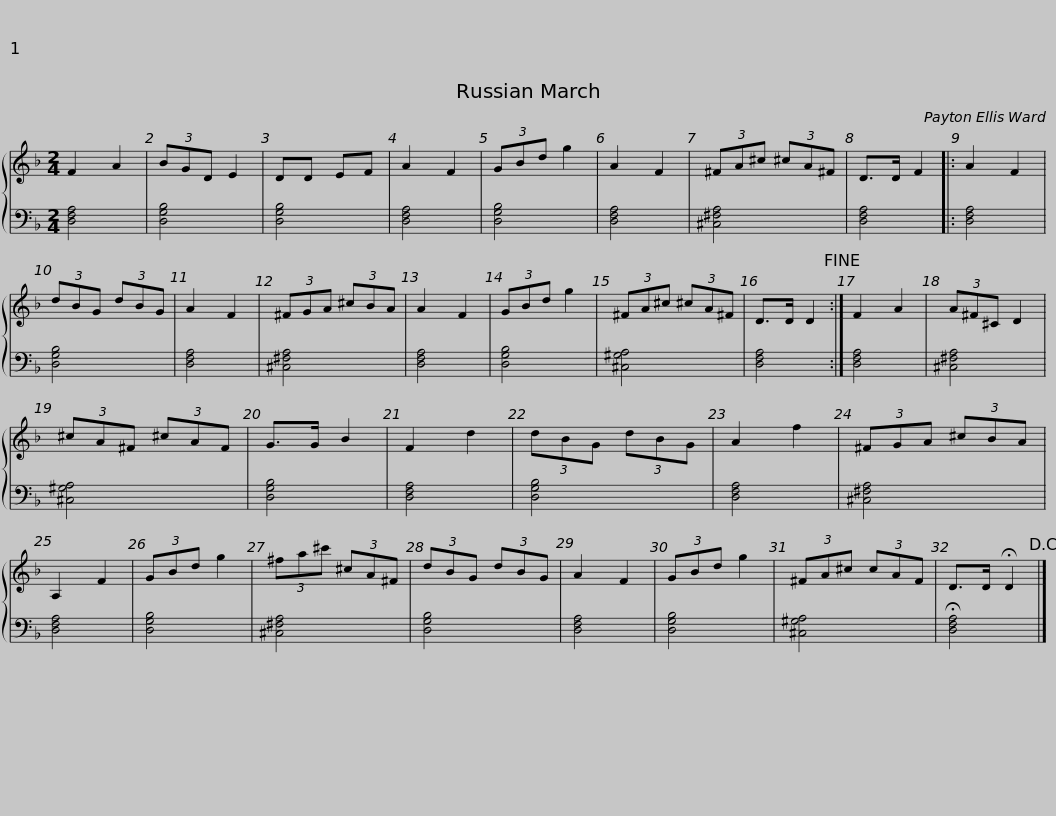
X:1
%%score { 1 | 2 }
L:1/8
M:2/4
I:linebreak $
K:F
V:1 treble
V:2 bass
V:1
 F2 A2 | (3BGD E2 | DD EF | A2 F2 | (3GBd g2 | %5
 A2 F2 | (3^FA^c (3^cA^F | D>D F2 |: A2 F2 | (3dBG (3dBG | %10
 A2 F2 |$ (3^FGA (3^cBA | A2 F2 | (3GBd g2 | (3^FA^c (3^cA^F | %15
 D>D D2!fine! :| F2 A2 | (3A^F^C D2 | (3^cA^F (3^cAF |$ G>G B2 | %20
 F2 d2 | (3dBG (3dBG | A2 f2 | (3^FGA (3^cBA | A,2 F2 | %25
 (3GBd g2 | (3^fa^c' (3^cA^F | (3dBG (3dBG | A2 F2 |$ (3GBd g2 | %30
 (3^FA^c (3cAF | D>D !fermata!D2!D.C.! |] %32
V:2
 [D,F,A,]4 | [D,G,B,]4 | [D,G,B,]4 | [D,F,A,]4 | [D,G,B,]4 | %5
 [D,F,A,]4 | [^C,^F,A,]4 | [D,F,A,]4 |: [D,F,A,]4 | [D,G,B,]4 | %10
 [D,F,A,]4 |$ [^C,^F,A,]4 | [D,F,A,]4 | [D,G,B,]4 | [^C,^G,A,]4 | %15
 [D,F,A,]4 :| [D,F,A,]4 | [^C,^F,A,]4 | [^C,^G,A,]4 |$ [D,G,B,]4 | %20
 [D,F,A,]4 | [D,G,B,]4 | [D,F,A,]4 | [^C,^F,A,]4 | [D,F,A,]4 | %25
 [D,G,B,]4 | [^C,^F,A,]4 | [D,G,B,]4 | [D,F,A,]4 |$ [D,G,B,]4 | %30
 [^C,^G,A,]4 | !fermata![D,F,A,]4 |] %32
